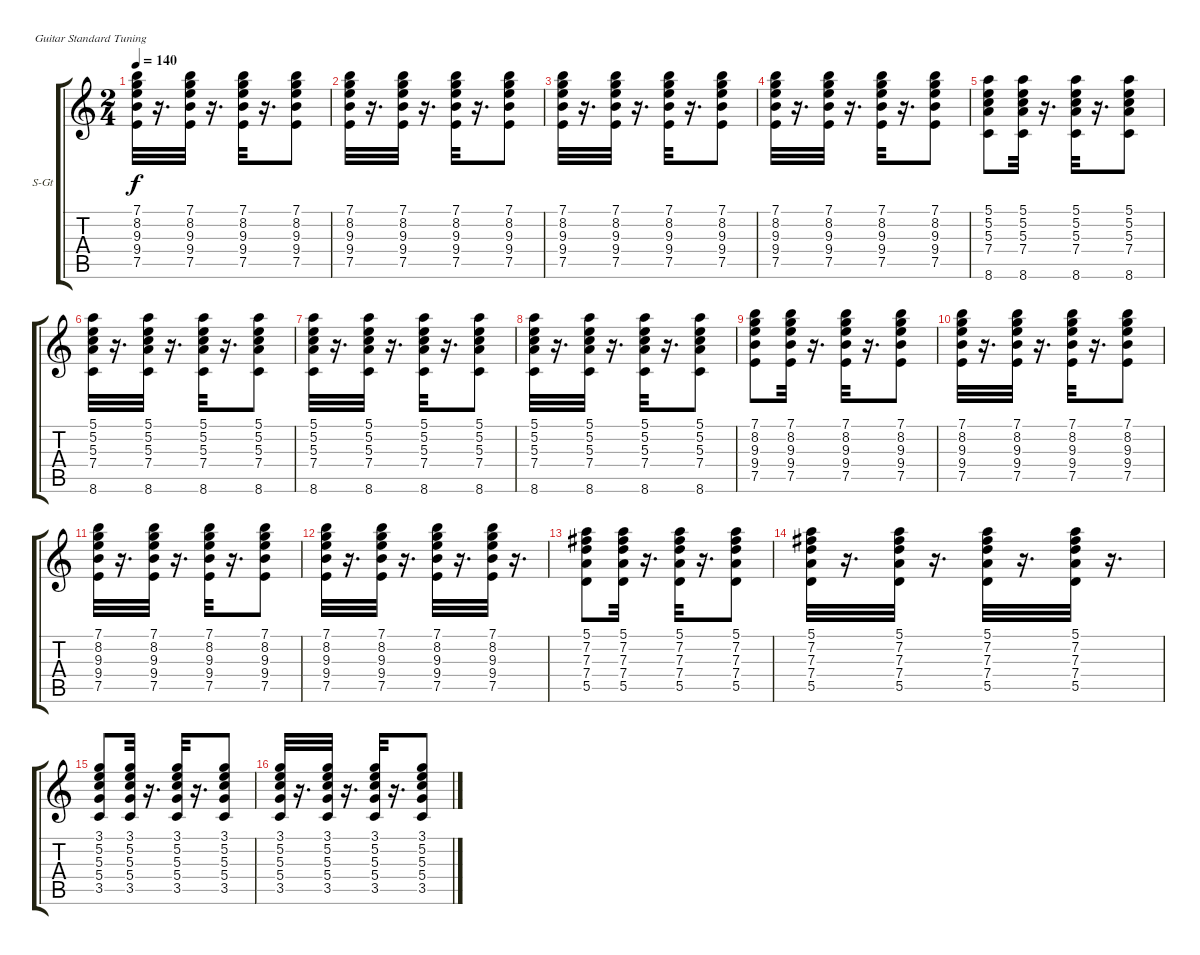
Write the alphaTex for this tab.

\bracketExtendMode groupsimilarinstruments
\firstSystemTrackNameOrientation horizontal
\otherSystemsTrackNameOrientation horizontal
\track ("Гитара 1" "S-Gt") {instrument acousticguitarsteel}
\staff {score tabs}
\tuning (E4 B3 G3 D3 A2 E2)
\ts (2 4)
\tempo 140
\clef g2
\ks c
(7.1 8.2 9.3 9.4 7.5).32{dy f} r.16{d} (7.1 8.2 9.3 9.4 7.5).32 r.16{d} (7.1 8.2 9.3 9.4 7.5).32 r.16{d} (7.1 8.2 9.3 9.4 7.5).8 |
(7.1 8.2 9.3 9.4 7.5).32 r.16{d} (7.1 8.2 9.3 9.4 7.5).32 r.16{d} (7.1 8.2 9.3 9.4 7.5).32 r.16{d} (7.1 8.2 9.3 9.4 7.5).8 |
(7.1 8.2 9.3 9.4 7.5).32 r.16{d} (7.1 8.2 9.3 9.4 7.5).32 r.16{d} (7.1 8.2 9.3 9.4 7.5).32 r.16{d} (7.1 8.2 9.3 9.4 7.5).8 |
(7.1 8.2 9.3 9.4 7.5).32 r.16{d} (7.1 8.2 9.3 9.4 7.5).32 r.16{d} (7.1 8.2 9.3 9.4 7.5).32 r.16{d} (7.1 8.2 9.3 9.4 7.5).8 |
(5.1 5.2 5.3 7.4 8.6).8 (5.1 5.2 5.3 7.4 8.6).32 r.16{d} (5.1 5.2 5.3 7.4 8.6).32 r.16{d} (5.1 5.2 5.3 7.4 8.6).8 |
(5.1 5.2 5.3 7.4 8.6).32 r.16{d} (5.1 5.2 5.3 7.4 8.6).32 r.16{d} (5.1 5.2 5.3 7.4 8.6).32 r.16{d} (5.1 5.2 5.3 7.4 8.6).8 |
(5.1 5.2 5.3 7.4 8.6).32 r.16{d} (5.1 5.2 5.3 7.4 8.6).32 r.16{d} (5.1 5.2 5.3 7.4 8.6).32 r.16{d} (5.1 5.2 5.3 7.4 8.6).8 |
(5.1 5.2 5.3 7.4 8.6).32 r.16{d} (5.1 5.2 5.3 7.4 8.6).32 r.16{d} (5.1 5.2 5.3 7.4 8.6).32 r.16{d} (5.1 5.2 5.3 7.4 8.6).8 |
(7.1 8.2 9.3 9.4 7.5).8 (7.1 8.2 9.3 9.4 7.5).32 r.16{d} (7.1 8.2 9.3 9.4 7.5).32 r.16{d} (7.1 8.2 9.3 9.4 7.5).8 |
(7.1 8.2 9.3 9.4 7.5).32 r.16{d} (7.1 8.2 9.3 9.4 7.5).32 r.16{d} (7.1 8.2 9.3 9.4 7.5).32 r.16{d} (7.1 8.2 9.3 9.4 7.5).8 |
(7.1 8.2 9.3 9.4 7.5).32 r.16{d} (7.1 8.2 9.3 9.4 7.5).32 r.16{d} (7.1 8.2 9.3 9.4 7.5).32 r.16{d} (7.1 8.2 9.3 9.4 7.5).8 |
(7.1 8.2 9.3 9.4 7.5).32 r.16{d} (7.1 8.2 9.3 9.4 7.5).32 r.16{d} (7.1 8.2 9.3 9.4 7.5).32 r.16{d} (7.1 8.2 9.3 9.4 7.5).32 r.16{d} |
(5.1 7.2 7.3 7.4 5.5).8 (5.1 7.2 7.3 7.4 5.5).32 r.16{d} (5.1 7.2 7.3 7.4 5.5).32 r.16{d} (5.1 7.2 7.3 7.4 5.5).8 |
(5.1 7.2 7.3 7.4 5.5).32 r.16{d} (5.1 7.2 7.3 7.4 5.5).32 r.16{d} (5.1 7.2 7.3 7.4 5.5).32 r.16{d} (5.1 7.2 7.3 7.4 5.5).32 r.16{d} |
(3.1 5.2 5.3 5.4 3.5).8 (3.1 5.2 5.3 5.4 3.5).32 r.16{d} (3.1 5.2 5.3 5.4 3.5).32 r.16{d} (3.1 5.2 5.3 5.4 3.5).8 |
(3.1 5.2 5.3 5.4 3.5).32 r.16{d} (3.1 5.2 5.3 5.4 3.5).32 r.16{d} (3.1 5.2 5.3 5.4 3.5).32 r.16{d} (3.1 5.2 5.3 5.4 3.5).8
